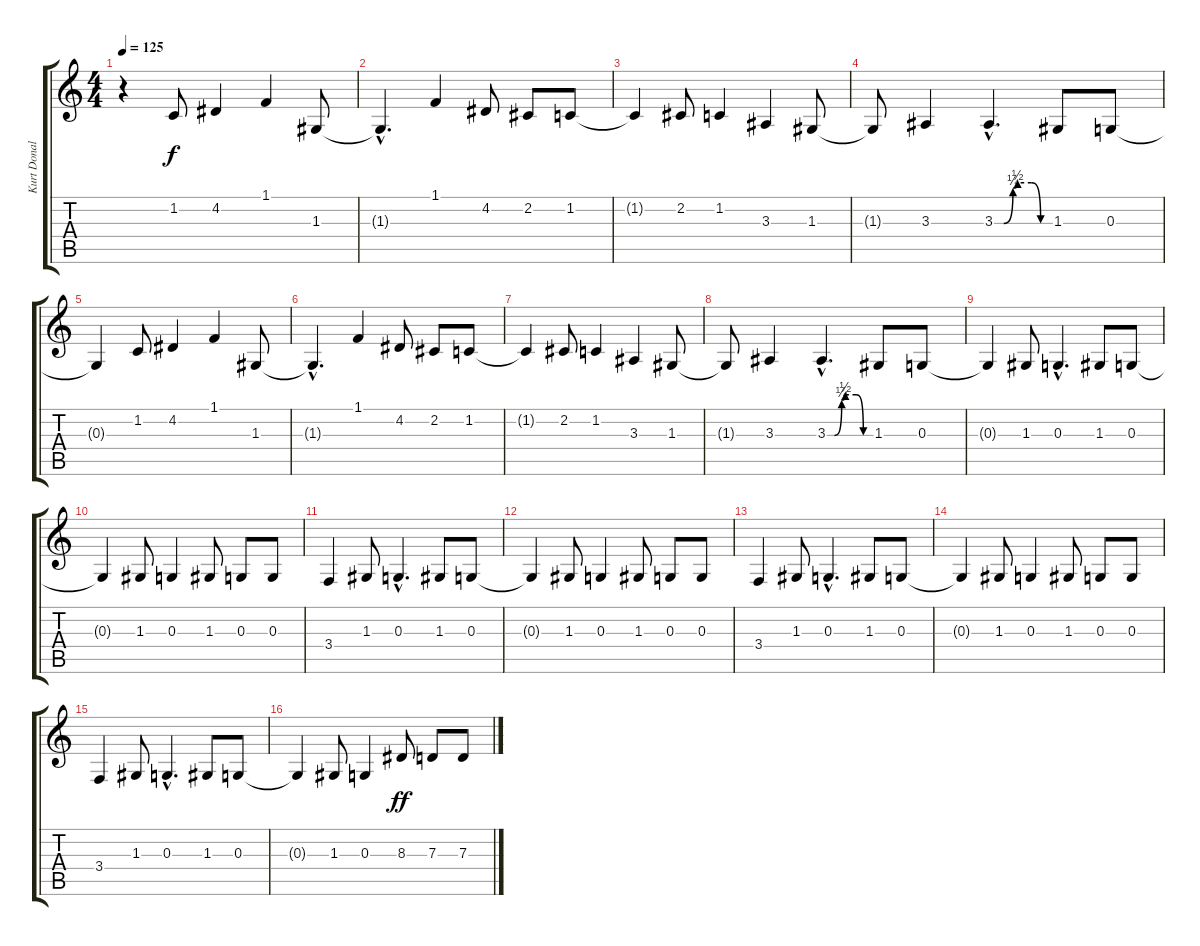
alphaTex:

\track ("Kurt Donald Cobain (Voix)" "Kurt Donal") {instrument altosax}
\staff {score tabs}
\tuning (E4 B3 G3 D3 A2 E2) {hide}
\ts (4 4)
\tempo 125
\clef g2
\ks c
r.4{dy f} 1.2.8 4.2.4 1.1.4 1.3.8 |
1.3{hac t}.4{d} 1.1.4 4.2.8 2.2.8 1.2.8 |
1.2{t}.4 2.2.8 1.2.4 3.3.4 1.3.8 |
1.3{t}.8 3.3.4 3.3{be (custom 0 0 10 0 20 1 25 2 40 2 50 0 60 0) hac}.4{d} 1.3.8 0.3.8 |
0.3{t}.4 1.2.8 4.2.4 1.1.4 1.3.8 |
1.3{hac t}.4{d} 1.1.4 4.2.8 2.2.8 1.2.8 |
1.2{t}.4 2.2.8 1.2.4 3.3.4 1.3.8 |
1.3{t}.8 3.3.4 3.3{be (custom 0 0 10 0 20 1 25 2 40 2 50 0 60 0) hac}.4{d} 1.3.8 0.3.8 |
0.3{t}.4 1.3.8 0.3{hac}.4{d} 1.3.8 0.3.8 |
0.3{t}.4 1.3.8 0.3.4 1.3.8 0.3.8 0.3.8 |
3.4.4 1.3.8 0.3{hac}.4{d} 1.3.8 0.3.8 |
0.3{t}.4 1.3.8 0.3.4 1.3.8 0.3.8 0.3.8 |
3.4.4 1.3.8 0.3{hac}.4{d} 1.3.8 0.3.8 |
0.3{t}.4 1.3.8 0.3.4 1.3.8 0.3.8 0.3.8 |
3.4.4 1.3.8 0.3{hac}.4{d} 1.3.8 0.3.8 |
0.3{t}.4 1.3.8 0.3.4 8.3.8{dy ff} 7.3.8 7.3.8
